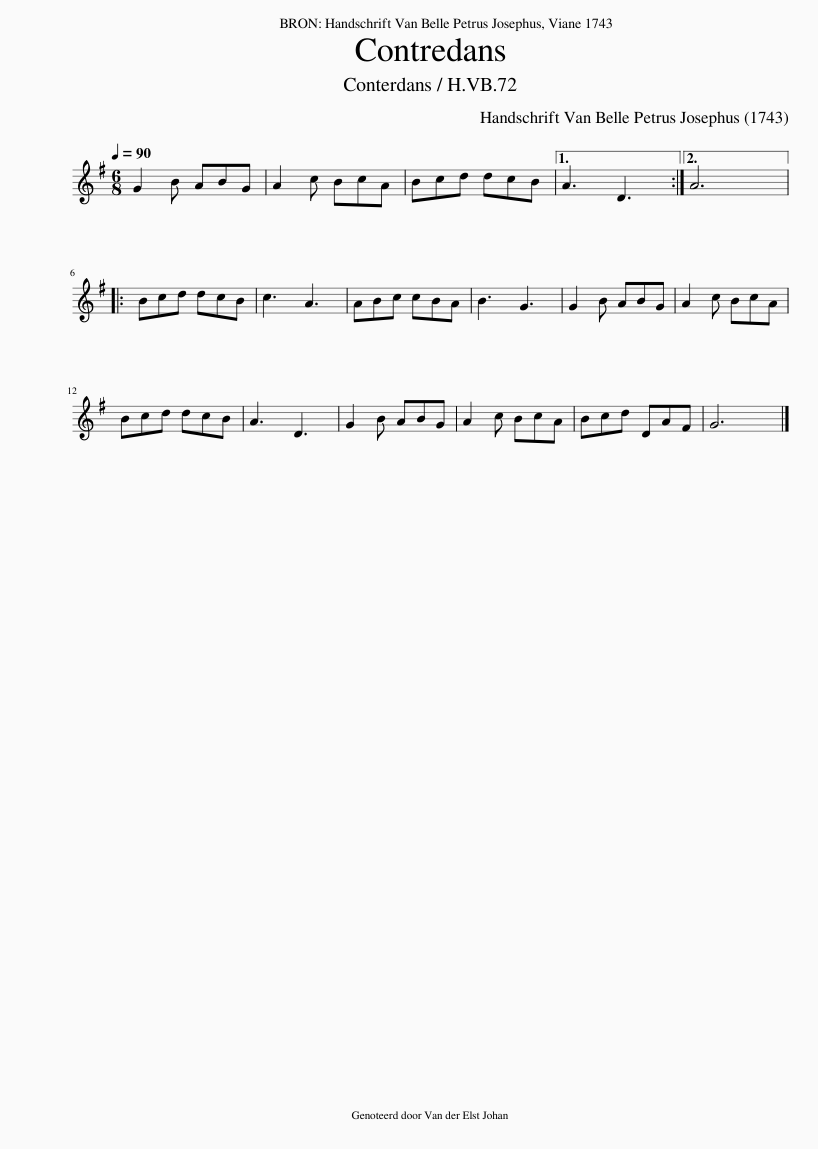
X:1
L:1/8
Q:1/4=90
M:6/8
I:linebreak $
K:G
V:1 treble
V:1
 G2 B ABG | A2 c BcA | Bcd dcB |1 A3 D3 :|2 A6 |:$ %5
 Bcd dcB | c3 A3 | ABc cBA | B3 G3 | G2 B ABG | %10
 A2 c BcA |$ Bcd dcB | A3 D3 | G2 B ABG | A2 c BcA | %15
 Bcd DAF | G6 |] %17
